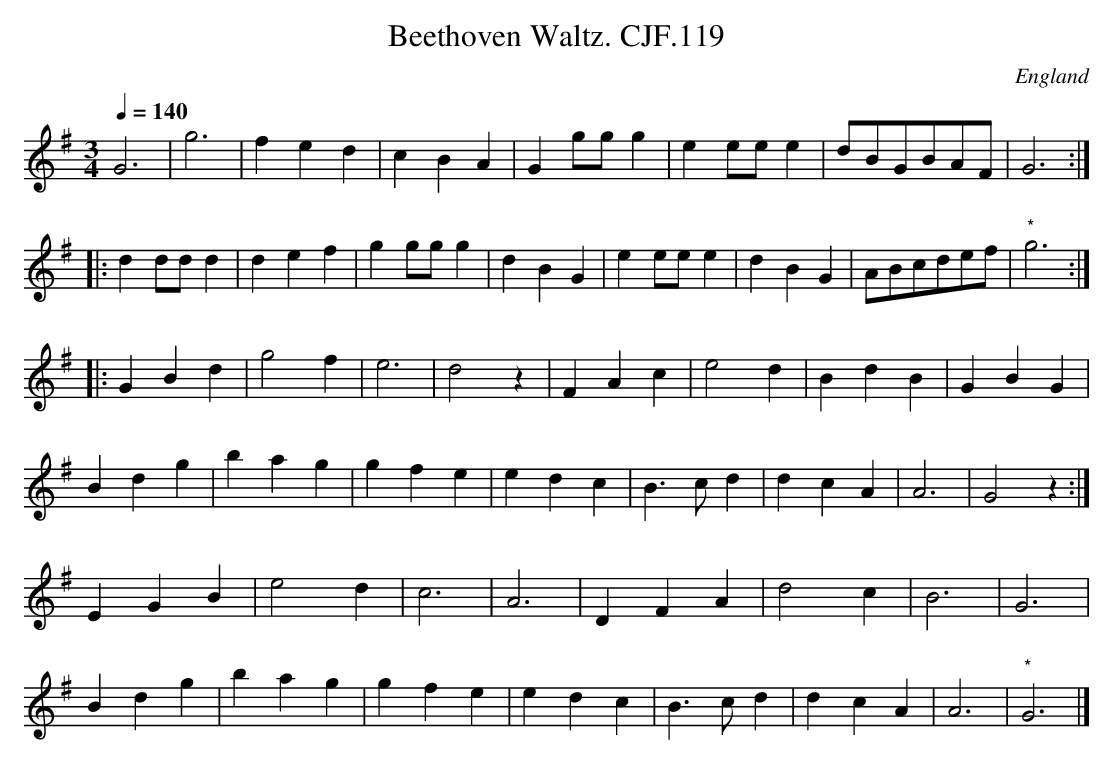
X:1
T:Beethoven Waltz. CJF.119
O:England
M:3/4
L:1/4
Q:1/4=140
notC:"Beethoven"
K:G major
G3|g3|fed|cBA|Gg/g/g|\
ee/e/e|d/B/G/B/A/F/|G3:|!
|:dd/d/d|def|gg/g/g|dBG|ee/e/e|\
dBG|A/B/c/d/e/f/|"*"g3h:|!
|:GBd|g2f|e3|d2z|FAc|e2d|BdB|GBG|!
Bdg|bag|gfe|edc|B>cd|dcA|A3|G2z:|!
EGB|e2d|c3|A3|DFA|\
d2c|B3|G3|!
Bdg|bag|gfe|edc|B>cd|dcA|A3|"*"G3|]
